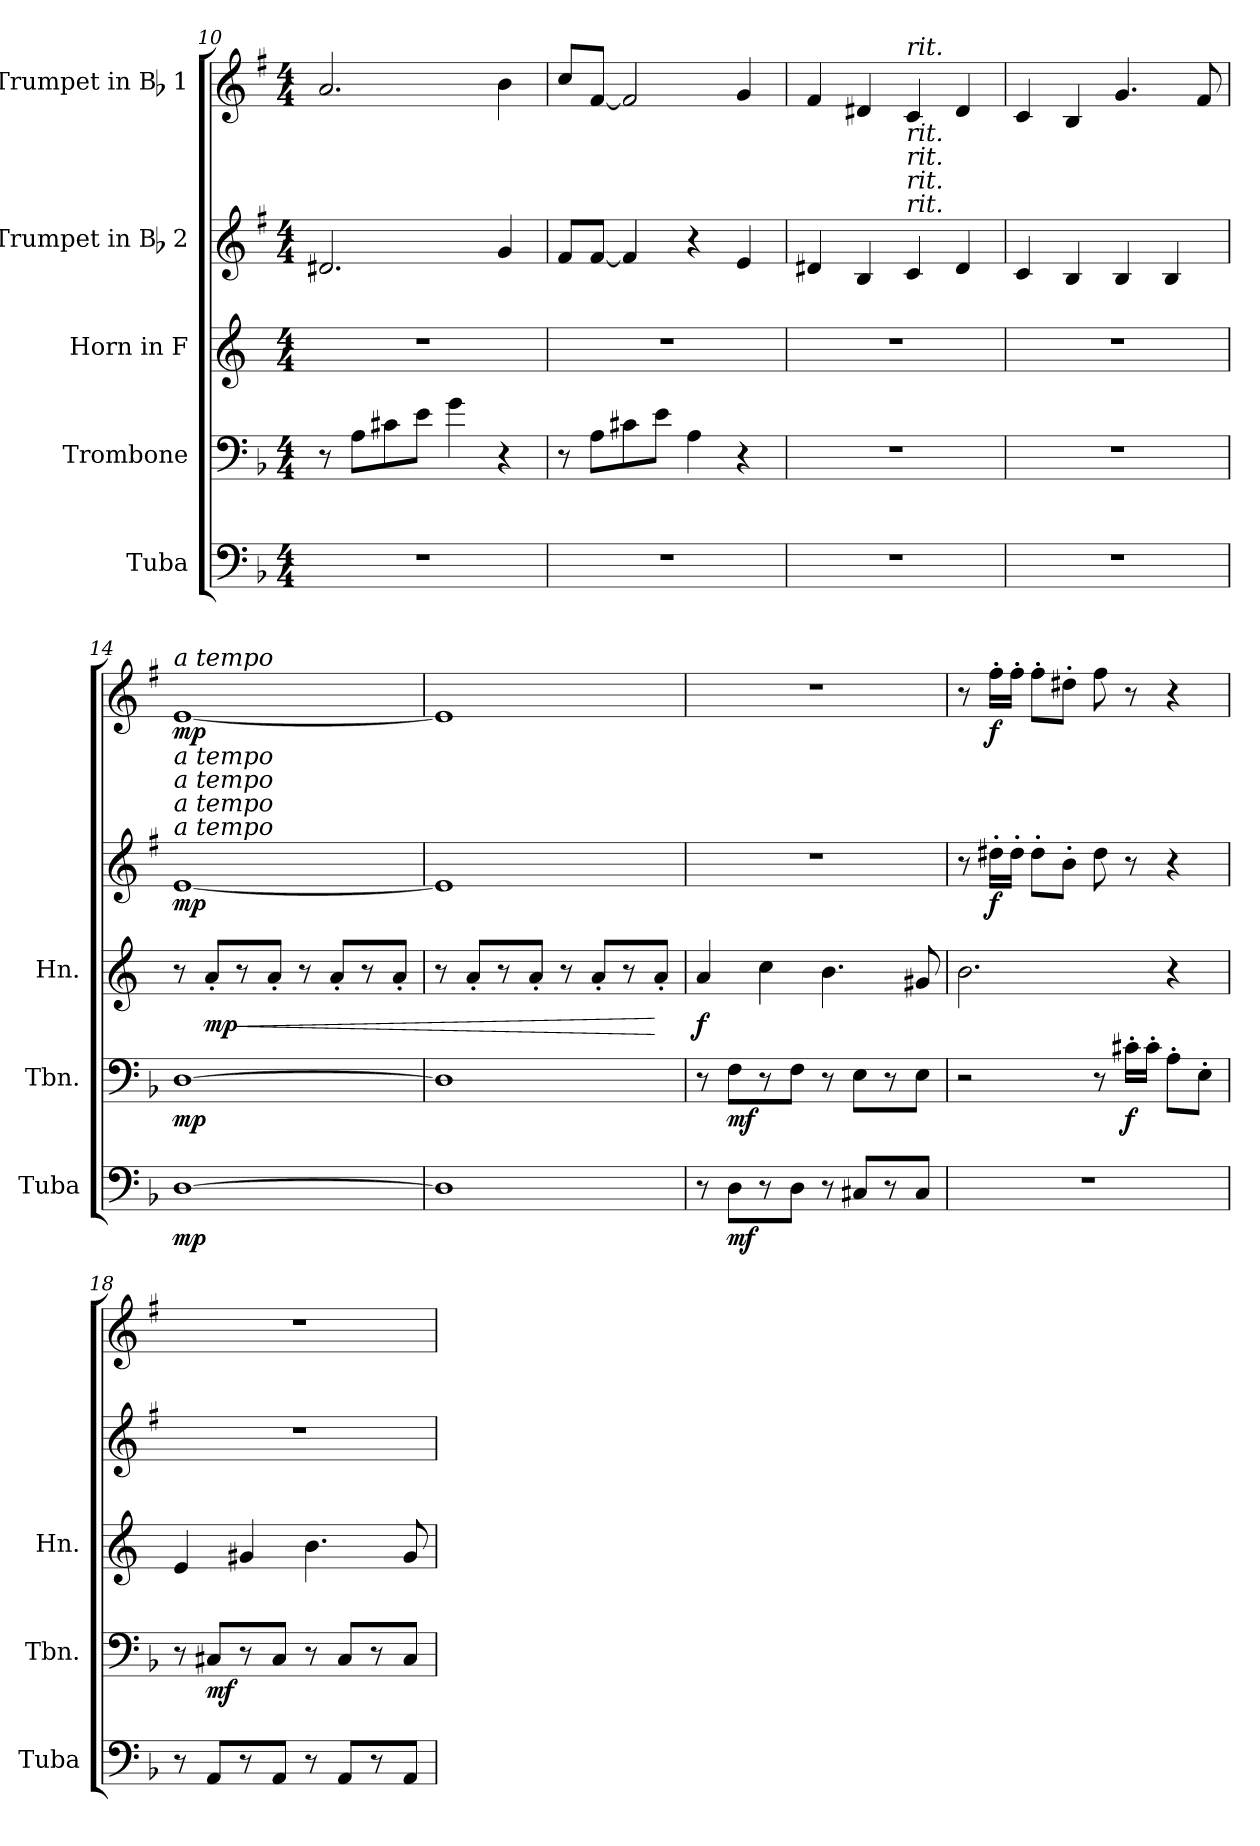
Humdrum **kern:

**kern	**dynam	**kern	**dynam	**kern	**dynam	**kern	**dynam	**kern	**dynam
*part5	*part5	*part4	*part4	*part3	*part3	*part2	*part2	*part1	*part1
*staff5	*staff5	*staff4	*staff4	*staff3	*staff3	*staff2	*staff2	*staff1	*staff1
*I"Tuba	*	*I"Trombone	*	*I"Horn in F	*	*I"Trumpet in Bb 2	*	*I"Trumpet in Bb 1	*
*I'Tuba	*	*I'Tbn.	*	*I'Hn.	*	*	*	*	*
!!LO:PB:g=z
*clefF4	*	*clefF4	*	*clefG2	*	*clefG2	*	*clefG2	*
*	*	*	*	*ITrd4c7	*	*ITrd1c2	*	*ITrd1c2	*
*k[b-]	*	*k[b-]	*	*k[b-]	*	*k[b-]	*	*k[b-]	*
*d:	*	*d:	*	*d:	*	*d:	*	*d:	*
*M4/4	*	*M4/4	*	*M4/4	*	*M4/4	*	*M4/4	*
=10	=10	=10	=10	=10	=10	=10	=10	=10	=10
1r	.	8r	.	1r	.	2.c#X/	.	2.g/	.
.	.	8A\L	.	.	.	.	.	.	.
.	.	8c#X\	.	.	.	.	.	.	.
.	.	8e\J	.	.	.	.	.	.	.
.	.	4g\	.	.	.	.	.	.	.
.	.	4r	.	.	.	4f/	.	4a\	.
=11	=11	=11	=11	=11	=11	=11	=11	=11	=11
1r	.	8r	.	1r	.	8e/L	.	8b-/L	.
.	.	8A\L	.	.	.	[8e/J	.	[8e/J	.
.	.	8c#X\	.	.	.	4e/]	.	2e/]	.
.	.	8e\J	.	.	.	.	.	.	.
.	.	4A\	.	.	.	4r	.	.	.
.	.	4r	.	.	.	4d/	.	4f/	.
=12	=12	=12	=12	=12	=12	=12	=12	=12	=12
1r	.	1r	.	1r	.	4c#X/	.	4e/	.
.	.	.	.	.	.	4A/	.	4c#X/	.
!	!	!	!	!	!	!	!	!LO:TX:a:i:t=rit.	!
!	!	!	!	!	!	!	!	!LO:TX:b:i:t=rit.	!
!	!	!	!	!	!	!	!	!LO:TX:b:i:t=rit.	!
!	!	!	!	!	!	!	!	!LO:TX:b:i:t=rit.	!
!	!	!	!	!	!	!	!	!LO:TX:b:i:t=rit.	!
.	.	.	.	.	.	4B-/	.	4B-/	.
.	.	.	.	.	.	4c#/	.	4c#/	.
=13	=13	=13	=13	=13	=13	=13	=13	=13	=13
1r	.	1r	.	1r	.	4B-/	.	4B-/	.
.	.	.	.	.	.	4A/	.	4A/	.
.	.	.	.	.	.	4A/	.	4.f/	.
.	.	.	.	.	.	4A/	.	.	.
.	.	.	.	.	.	.	.	8e/	.
=14	=14	=14	=14	=14	=14	=14	=14	=14	=14
!	!	!	!	!	!	!	!	!LO:TX:a:i:t=a tempo	!
!	!	!	!	!	!	!	!	!LO:TX:b:i:t=a tempo	!
!	!	!	!	!	!	!	!	!LO:TX:b:i:t=a tempo	!
!	!	!	!	!	!	!	!	!LO:TX:b:i:t=a tempo	!
!	!	!	!	!	!	!	!	!LO:TX:b:i:t=a tempo	!
!	!LO:DY:b	!	!LO:DY:b	!	!	!	!LO:DY:b	!	!LO:DY:b
[1D	mp	[1D	mp	8r	.	[1d	mp	[1d	mp
!	!	!	!	!	!LO:DY:b	!	!	!	!
.	.	.	.	8d'</L	mp	.	.	.	.
!	!	!	!	!	!LO:HP:b	!	!	!	!
.	.	.	.	8r	<	.	.	.	.
.	.	.	.	8d'</J	.	.	.	.	.
.	.	.	.	8r	.	.	.	.	.
.	.	.	.	8d'</L	.	.	.	.	.
.	.	.	.	8r	.	.	.	.	.
.	.	.	.	8d'</J	.	.	.	.	.
!!LO:LB:g=z
=15	=15	=15	=15	=15	=15	=15	=15	=15	=15
1D]	.	1D]	.	8r	.	1d]	.	1d]	.
.	.	.	.	8d'</L	.	.	.	.	.
.	.	.	.	8r	.	.	.	.	.
.	.	.	.	8d'</J	.	.	.	.	.
.	.	.	.	8r	.	.	.	.	.
.	.	.	.	8d'</L	.	.	.	.	.
.	.	.	.	8r	.	.	.	.	.
.	.	.	.	8d'</J	[	.	.	.	.
=16	=16	=16	=16	=16	=16	=16	=16	=16	=16
!	!	!	!	!	!LO:DY:b	!	!	!	!
8r	.	8r	.	4d/	f	1r	.	1r	.
!	!LO:DY:b	!	!LO:DY:b	!	!	!	!	!	!
8D\L	mf	8F\L	mf	.	.	.	.	.	.
8r	.	8r	.	4f\	.	.	.	.	.
8D\J	.	8F\J	.	.	.	.	.	.	.
8r	.	8r	.	4.e\	.	.	.	.	.
8C#X/L	.	8E\L	.	.	.	.	.	.	.
8r	.	8r	.	.	.	.	.	.	.
8C#/J	.	8E\J	.	8c#X/	.	.	.	.	.
=17	=17	=17	=17	=17	=17	=17	=17	=17	=17
1r	.	2r	.	2.e\	.	8r	.	8r	.
!	!	!	!	!	!	!	!LO:DY:b	!	!LO:DY:b
.	.	.	.	.	.	16cc#X'>\LL	f	16ee'>\LL	f
.	.	.	.	.	.	16cc#'>\JJ	.	16ee'>\JJ	.
.	.	.	.	.	.	8cc#'>\L	.	8ee'>\L	.
.	.	.	.	.	.	8a'>\J	.	8cc#X'>\J	.
.	.	8r	.	.	.	8cc#\	.	8ee\	.
!	!	!	!LO:DY:b	!	!	!	!	!	!
.	.	16c#X'>\LL	f	.	.	8r	.	8r	.
.	.	16c#'>\JJ	.	.	.	.	.	.	.
.	.	8A'>\L	.	4r	.	4r	.	4r	.
.	.	8E'>\J	.	.	.	.	.	.	.
=18	=18	=18	=18	=18	=18	=18	=18	=18	=18
8r	.	8r	.	4A/	.	1r	.	1r	.
!	!	!	!LO:DY:b	!	!	!	!	!	!
8AA/L	.	8C#X/L	mf	.	.	.	.	.	.
8r	.	8r	.	4c#X/	.	.	.	.	.
8AA/J	.	8C#/J	.	.	.	.	.	.	.
8r	.	8r	.	4.e\	.	.	.	.	.
8AA/L	.	8C#/L	.	.	.	.	.	.	.
8r	.	8r	.	.	.	.	.	.	.
8AA/J	.	8C#/J	.	8c#/	.	.	.	.	.
=	=	=	=	=	=	=	=	=	=
*-	*-	*-	*-	*-	*-	*-	*-	*-	*-
